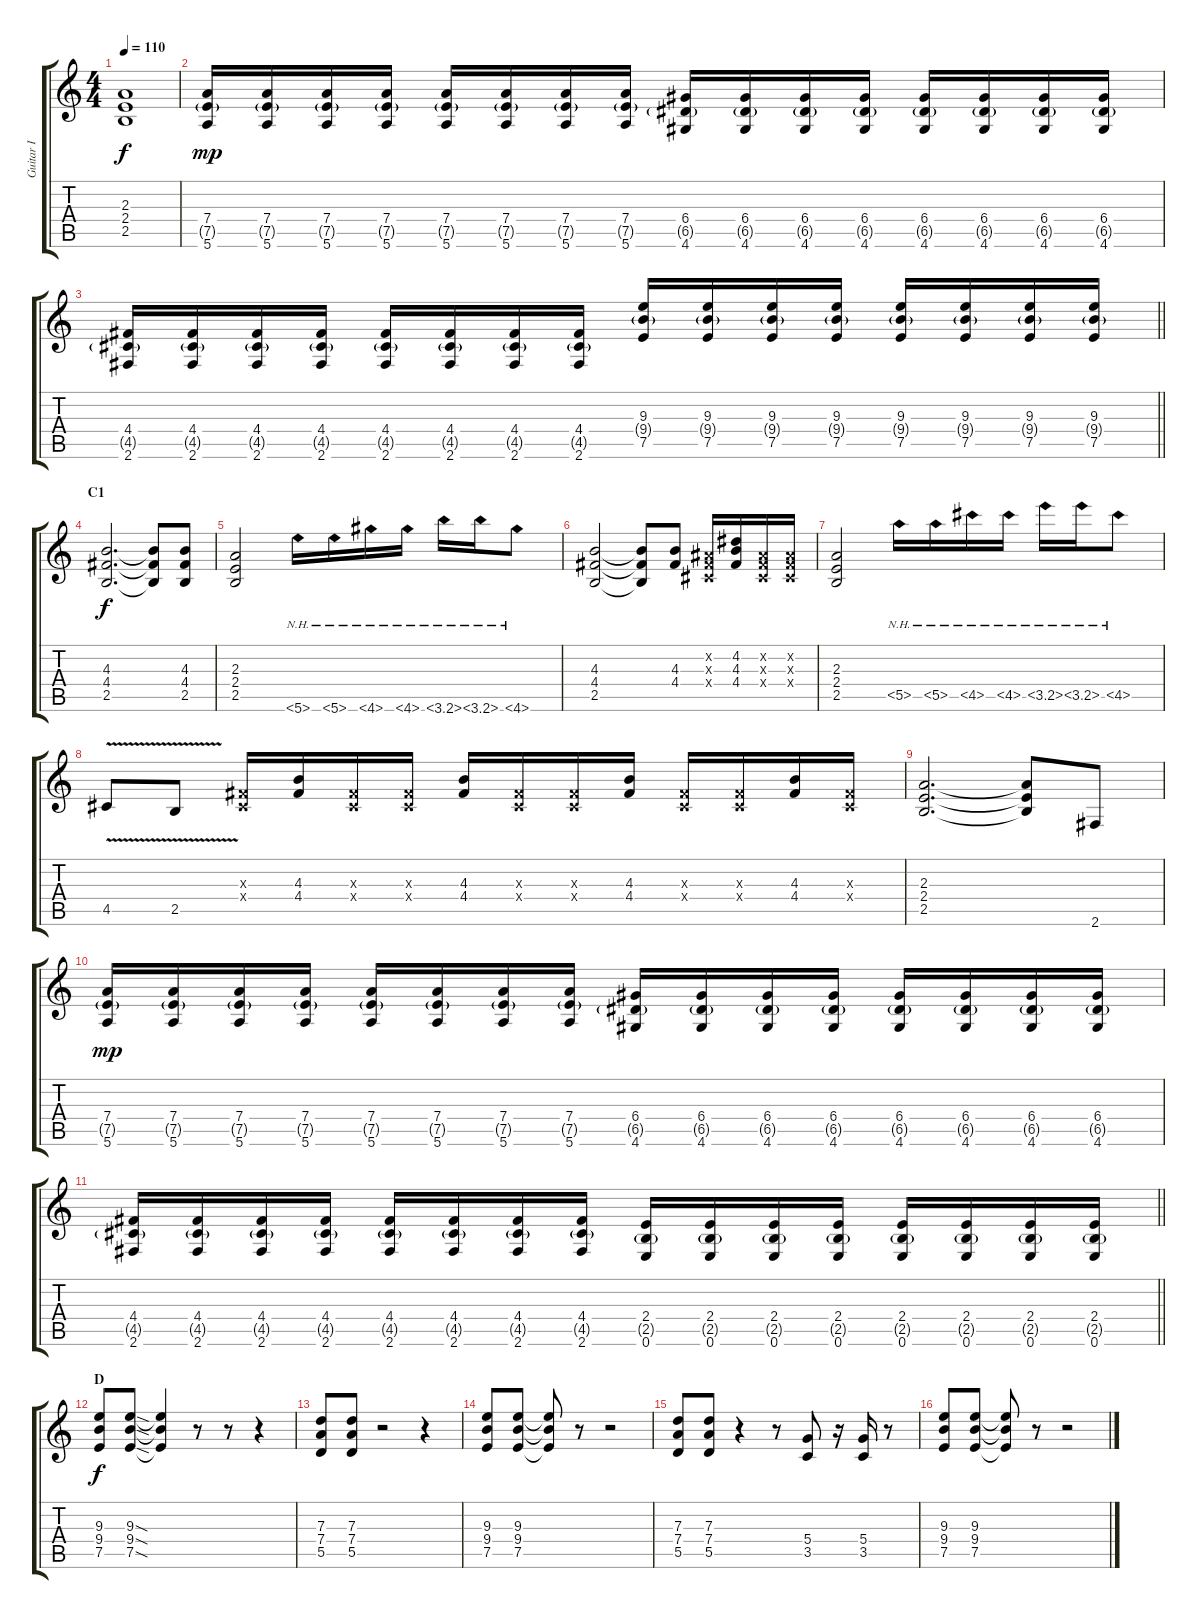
\track ("Guitar I" "Guitar I") {instrument distortionguitar}
\staff {score tabs}
\tuning (E4 B3 G3 D3 A2 E2) {hide}
\ts (4 4)
\tempo 110
\clef g2
\ks c
(2.3 2.4 2.5).1{dy f} |
(7.4 7.5{g} 5.6).16{dy mp} (7.4 7.5{g} 5.6).16 (7.4 7.5{g} 5.6).16 (7.4 7.5{g} 5.6).16 (7.4 7.5{g} 5.6).16 (7.4 7.5{g} 5.6).16 (7.4 7.5{g} 5.6).16 (7.4 7.5{g} 5.6).16 (6.4 6.5{g} 4.6).16 (6.4 6.5{g} 4.6).16 (6.4 6.5{g} 4.6).16 (6.4 6.5{g} 4.6).16 (6.4 6.5{g} 4.6).16 (6.4 6.5{g} 4.6).16 (6.4 6.5{g} 4.6).16 (6.4 6.5{g} 4.6).16 |
\barLineRight lightlight
(4.4 4.5{g} 2.6).16 (4.4 4.5{g} 2.6).16 (4.4 4.5{g} 2.6).16 (4.4 4.5{g} 2.6).16 (4.4 4.5{g} 2.6).16 (4.4 4.5{g} 2.6).16 (4.4 4.5{g} 2.6).16 (4.4 4.5{g} 2.6).16 (9.3 9.4{g} 7.5).16 (9.3 9.4{g} 7.5).16 (9.3 9.4{g} 7.5).16 (9.3 9.4{g} 7.5).16 (9.3 9.4{g} 7.5).16 (9.3 9.4{g} 7.5).16 (9.3 9.4{g} 7.5).16 (9.3 9.4{g} 7.5).16 |
\section ("" "C1")
(4.3 4.4 2.5).2{d dy f} (4.3{t} 4.4{t} 2.5{t}).8 (4.3 4.4 2.5).8 |
(2.3 2.4 2.5).2 5.6{nh}.16 5.6{nh}.16 4.6{nh}.16 4.6{nh}.16 3.6{nh}.16 3.6{nh}.16 4.6{nh}.8 |
(4.3 4.4 2.5).2 (4.3{t} 4.4{t} 2.5{t}).8 (4.3 4.4).8 (-1.2{x} -1.3{x} -1.4{x}).16 (4.2 4.3 4.4).16 (-1.2{x} -1.3{x} -1.4{x}).16 (-1.2{x} -1.3{x} -1.4{x}).16 |
(2.3 2.4 2.5).2 5.5{nh}.16 5.5{nh}.16 4.5{nh}.16 4.5{nh}.16 3.5{nh}.16 3.5{nh}.16 4.5{nh}.8 |
4.5{v}.8 2.5{v}.8 (-1.3{x} -1.4{x}).16 (4.3 4.4).16 (-1.3{x} -1.4{x}).16 (-1.3{x} -1.4{x}).16 (4.3 4.4).16 (-1.3{x} -1.4{x}).16 (-1.3{x} -1.4{x}).16 (4.3 4.4).16 (-1.3{x} -1.4{x}).16 (-1.3{x} -1.4{x}).16 (4.3 4.4).16 (-1.3{x} -1.4{x}).16 |
(2.3 2.4 2.5).2{d} (2.3{t} 2.4{t} 2.5{t}).8 2.6.8 |
(7.4 7.5{g} 5.6).16{dy mp} (7.4 7.5{g} 5.6).16 (7.4 7.5{g} 5.6).16 (7.4 7.5{g} 5.6).16 (7.4 7.5{g} 5.6).16 (7.4 7.5{g} 5.6).16 (7.4 7.5{g} 5.6).16 (7.4 7.5{g} 5.6).16 (6.4 6.5{g} 4.6).16 (6.4 6.5{g} 4.6).16 (6.4 6.5{g} 4.6).16 (6.4 6.5{g} 4.6).16 (6.4 6.5{g} 4.6).16 (6.4 6.5{g} 4.6).16 (6.4 6.5{g} 4.6).16 (6.4 6.5{g} 4.6).16 |
\barLineRight lightlight
(4.4 4.5{g} 2.6).16 (4.4 4.5{g} 2.6).16 (4.4 4.5{g} 2.6).16 (4.4 4.5{g} 2.6).16 (4.4 4.5{g} 2.6).16 (4.4 4.5{g} 2.6).16 (4.4 4.5{g} 2.6).16 (4.4 4.5{g} 2.6).16 (2.4 2.5{g} 0.6).16 (2.4 2.5{g} 0.6).16 (2.4 2.5{g} 0.6).16 (2.4 2.5{g} 0.6).16 (2.4 2.5{g} 0.6).16 (2.4 2.5{g} 0.6).16 (2.4 2.5{g} 0.6).16 (2.4 2.5{g} 0.6).16 |
\section ("" "D")
(9.3 9.4 7.5).8{dy f} (9.3{sod} 9.4{sod} 7.5{sod}).8 (9.3{t} 9.4{t} 7.5{t}).4 r.8 r.8 r.4 |
(7.3 7.4 5.5).8 (7.3 7.4 5.5).8 r.2 r.4 |
(9.3 9.4 7.5).8 (9.3 9.4 7.5).8 (9.3{t} 9.4{t} 7.5{t}).8 r.8 r.2 |
(7.3 7.4 5.5).8 (7.3 7.4 5.5).8 r.4 r.8 (5.4 3.5).8 r.16 (5.4 3.5).16 r.8 |
(9.3 9.4 7.5).8 (9.3 9.4 7.5).8 (9.3{t} 9.4{t} 7.5{t}).8 r.8 r.2
